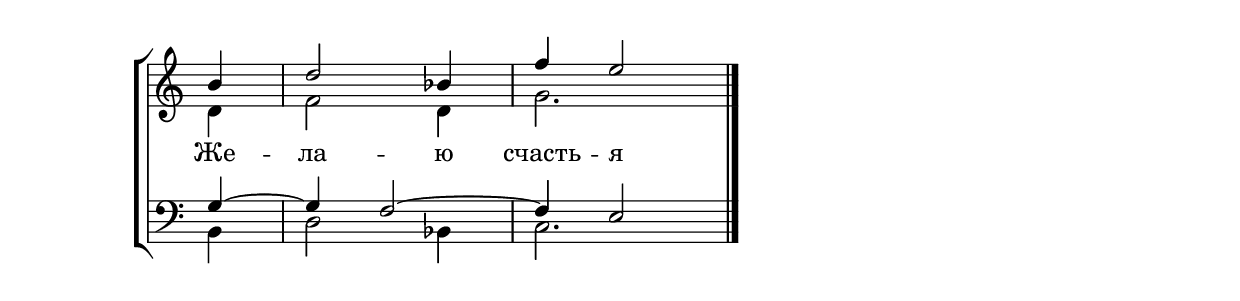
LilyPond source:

\version "2.19.15"
\language "deutsch"
\paper {
  top-system-spacing #'basic-distance = #15
}
\layout { 
  ragged-right = ##f
  line-width = 115
}
\score {
  \new StaffGroup
  <<
    \new Staff {
      \override Staff.TimeSignature #'stencil = ##f
      \time 3/4
      \partial 4
      \relative {
        \override Staff.BarLine.allow-span-bar = ##f
        <<
          {
            h'4 d2 b4 f' e2
          }
          \\
          {
            d,4 f2 d4 g2.
          }
        >>
        \override Staff.BarLine.allow-span-bar = ##t
        \bar "|."
      }
    }
    \addlyrics { Же -- ла -- ю счасть -- я }
    \new Staff {
      \override Staff.TimeSignature #'stencil = ##f
      \time 3/4
      \clef bass
      \partial 4
      \relative {
        <<
          {
            g4~ g4 f2~ f4 e2
          }
          \\
          {
            h4 d2 b4 c2.
          }
        >>
      }      
    }
  >>
}